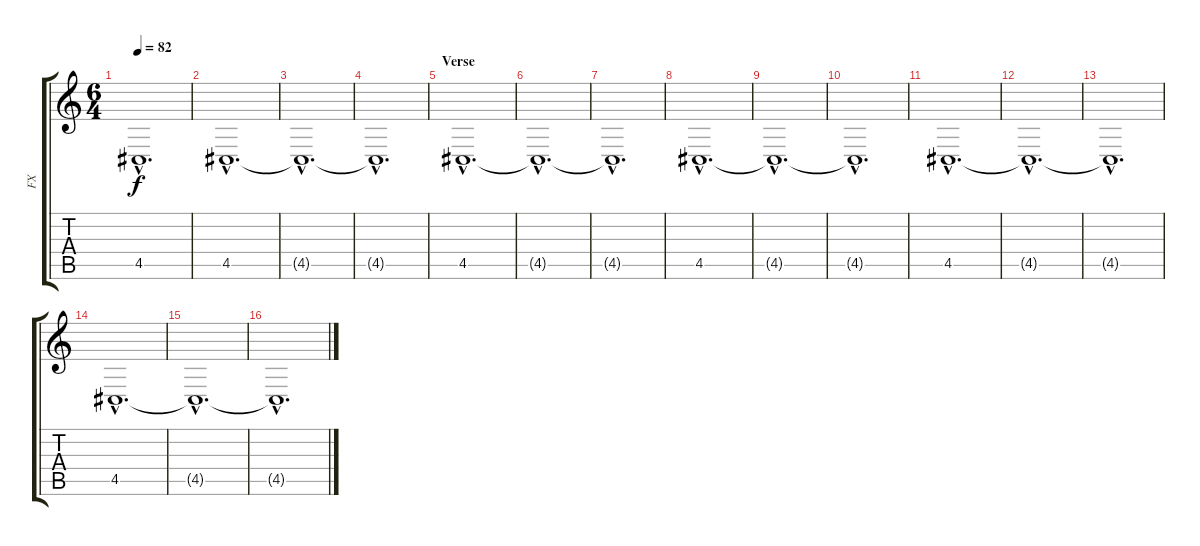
\track ("FX" "FX") {instrument seashore}
\staff {score tabs}
\tuning (E4 B3 G3 D3 A2 E2) {hide}
\ts (6 4)
\tempo 82
\clef g2
\ks c
4.5{hac t}.1{d dy f} |
4.5{hac}.1{d} |
4.5{hac t}.1{d} |
4.5{hac t}.1{d} |
\section ("" "Verse")
4.5{hac}.1{d} |
4.5{hac t}.1{d} |
4.5{hac t}.1{d} |
4.5{hac}.1{d} |
4.5{hac t}.1{d} |
4.5{hac t}.1{d} |
4.5{hac}.1{d} |
4.5{hac t}.1{d} |
4.5{hac t}.1{d} |
4.5{hac}.1{d} |
4.5{hac t}.1{d} |
4.5{hac t}.1{d}
